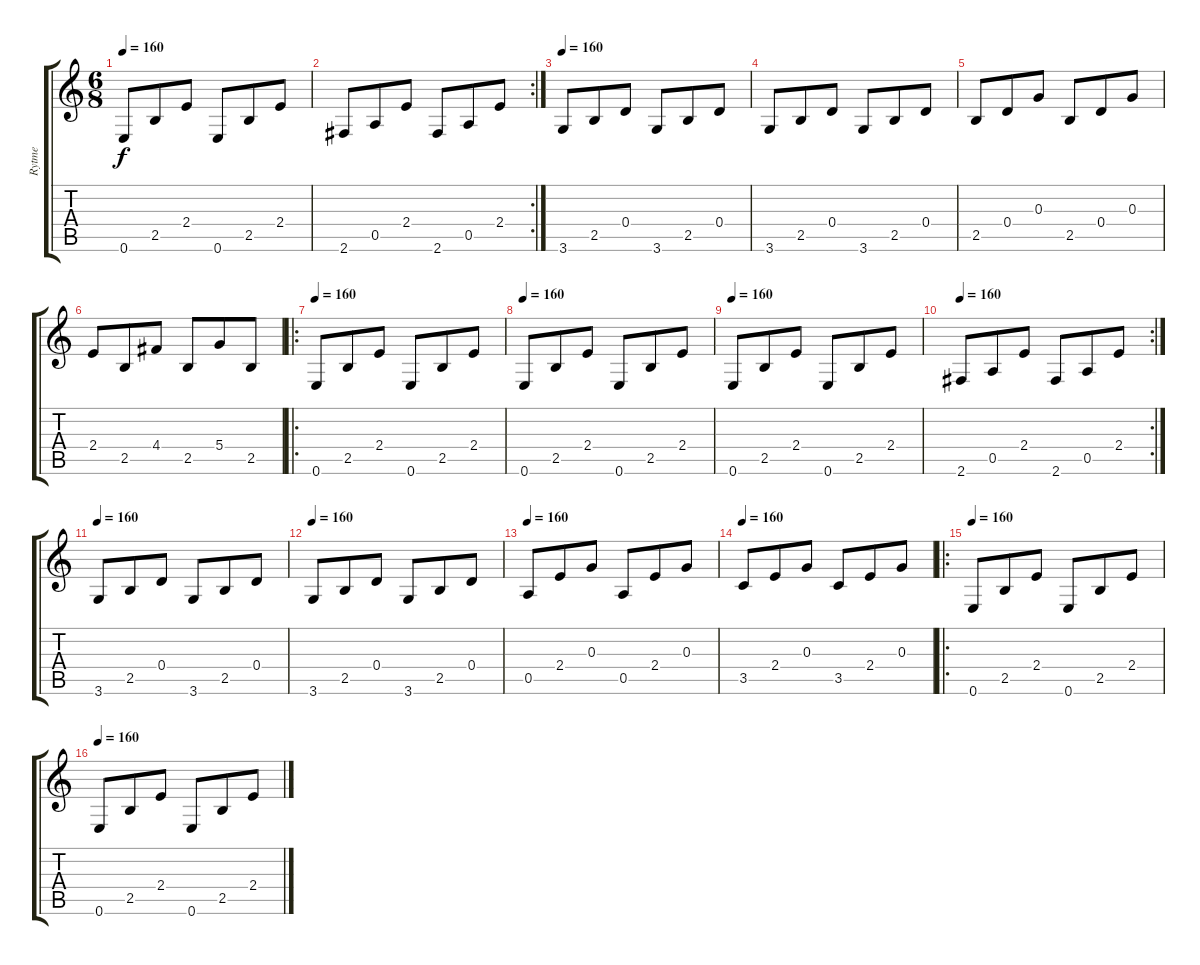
\track ("Rytme" "Rytme") {instrument distortionguitar}
\staff {score tabs}
\tuning (E4 B3 G3 D3 A2 E2) {hide}
\ts (6 8)
\tempo 160
\clef g2
\ks c
0.6.8{dy f} 2.5.8 2.4.8 0.6.8 2.5.8 2.4.8 |
\rc 2
2.6.8 0.5.8 2.4.8 2.6.8 0.5.8 2.4.8 |
\tempo 160
3.6.8 2.5.8 0.4.8 3.6.8 2.5.8 0.4.8 |
3.6.8 2.5.8 0.4.8 3.6.8 2.5.8 0.4.8 |
2.5.8 0.4.8 0.3.8 2.5.8 0.4.8 0.3.8 |
2.4.8 2.5.8 4.4.8 2.5.8 5.4.8 2.5.8 |
\ro
\tempo 160
0.6.8 2.5.8 2.4.8 0.6.8 2.5.8 2.4.8 |
\tempo 160
0.6.8 2.5.8 2.4.8 0.6.8 2.5.8 2.4.8 |
\tempo 160
0.6.8 2.5.8 2.4.8 0.6.8 2.5.8 2.4.8 |
\rc 2
\tempo 160
2.6.8 0.5.8 2.4.8 2.6.8 0.5.8 2.4.8 |
\tempo 160
3.6.8 2.5.8 0.4.8 3.6.8 2.5.8 0.4.8 |
\tempo 160
3.6.8 2.5.8 0.4.8 3.6.8 2.5.8 0.4.8 |
\tempo 160
0.5.8 2.4.8 0.3.8 0.5.8 2.4.8 0.3.8 |
\tempo 160
3.5.8 2.4.8 0.3.8 3.5.8 2.4.8 0.3.8 |
\ro
\tempo 160
0.6.8 2.5.8 2.4.8 0.6.8 2.5.8 2.4.8 |
\tempo 160
0.6.8 2.5.8 2.4.8 0.6.8 2.5.8 2.4.8
